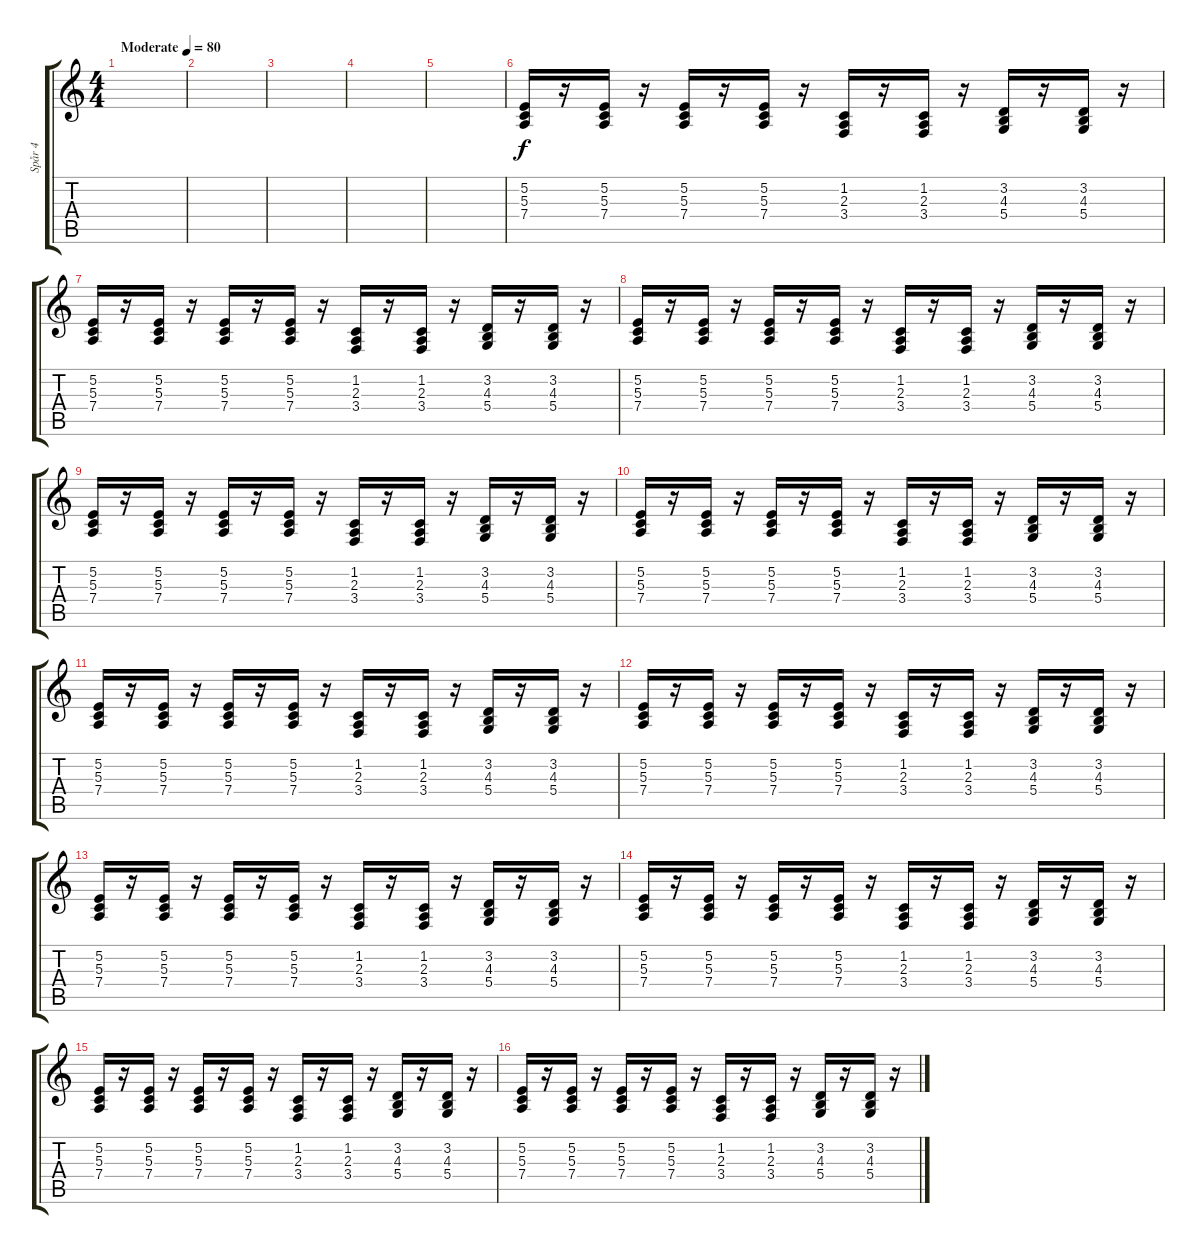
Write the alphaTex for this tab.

\track ("Spår 4" "Spår 4") {instrument lead1square}
\staff {score tabs}
\tuning (E4 B3 G3 D3 A2 E2) {hide}
\ts (4 4)
\tempo (80 "Moderate")
\clef g2
\ks c
|
|
|
|
|
(5.2 5.3 7.4).16 r.16 (5.2 5.3 7.4).16 r.16 (5.2 5.3 7.4).16 r.16 (5.2 5.3 7.4).16 r.16 (1.2 2.3 3.4).16 r.16 (1.2 2.3 3.4).16 r.16 (3.2 4.3 5.4).16 r.16 (3.2 4.3 5.4).16 r.16 |
(5.2 5.3 7.4).16 r.16 (5.2 5.3 7.4).16 r.16 (5.2 5.3 7.4).16 r.16 (5.2 5.3 7.4).16 r.16 (1.2 2.3 3.4).16 r.16 (1.2 2.3 3.4).16 r.16 (3.2 4.3 5.4).16 r.16 (3.2 4.3 5.4).16 r.16 |
(5.2 5.3 7.4).16 r.16 (5.2 5.3 7.4).16 r.16 (5.2 5.3 7.4).16 r.16 (5.2 5.3 7.4).16 r.16 (1.2 2.3 3.4).16 r.16 (1.2 2.3 3.4).16 r.16 (3.2 4.3 5.4).16 r.16 (3.2 4.3 5.4).16 r.16 |
(5.2 5.3 7.4).16 r.16 (5.2 5.3 7.4).16 r.16 (5.2 5.3 7.4).16 r.16 (5.2 5.3 7.4).16 r.16 (1.2 2.3 3.4).16 r.16 (1.2 2.3 3.4).16 r.16 (3.2 4.3 5.4).16 r.16 (3.2 4.3 5.4).16 r.16 |
(5.2 5.3 7.4).16 r.16 (5.2 5.3 7.4).16 r.16 (5.2 5.3 7.4).16 r.16 (5.2 5.3 7.4).16 r.16 (1.2 2.3 3.4).16 r.16 (1.2 2.3 3.4).16 r.16 (3.2 4.3 5.4).16 r.16 (3.2 4.3 5.4).16 r.16 |
(5.2 5.3 7.4).16 r.16 (5.2 5.3 7.4).16 r.16 (5.2 5.3 7.4).16 r.16 (5.2 5.3 7.4).16 r.16 (1.2 2.3 3.4).16 r.16 (1.2 2.3 3.4).16 r.16 (3.2 4.3 5.4).16 r.16 (3.2 4.3 5.4).16 r.16 |
(5.2 5.3 7.4).16 r.16 (5.2 5.3 7.4).16 r.16 (5.2 5.3 7.4).16 r.16 (5.2 5.3 7.4).16 r.16 (1.2 2.3 3.4).16 r.16 (1.2 2.3 3.4).16 r.16 (3.2 4.3 5.4).16 r.16 (3.2 4.3 5.4).16 r.16 |
(5.2 5.3 7.4).16 r.16 (5.2 5.3 7.4).16 r.16 (5.2 5.3 7.4).16 r.16 (5.2 5.3 7.4).16 r.16 (1.2 2.3 3.4).16 r.16 (1.2 2.3 3.4).16 r.16 (3.2 4.3 5.4).16 r.16 (3.2 4.3 5.4).16 r.16 |
(5.2 5.3 7.4).16 r.16 (5.2 5.3 7.4).16 r.16 (5.2 5.3 7.4).16 r.16 (5.2 5.3 7.4).16 r.16 (1.2 2.3 3.4).16 r.16 (1.2 2.3 3.4).16 r.16 (3.2 4.3 5.4).16 r.16 (3.2 4.3 5.4).16 r.16 |
(5.2 5.3 7.4).16 r.16 (5.2 5.3 7.4).16 r.16 (5.2 5.3 7.4).16 r.16 (5.2 5.3 7.4).16 r.16 (1.2 2.3 3.4).16 r.16 (1.2 2.3 3.4).16 r.16 (3.2 4.3 5.4).16 r.16 (3.2 4.3 5.4).16 r.16 |
(5.2 5.3 7.4).16 r.16 (5.2 5.3 7.4).16 r.16 (5.2 5.3 7.4).16 r.16 (5.2 5.3 7.4).16 r.16 (1.2 2.3 3.4).16 r.16 (1.2 2.3 3.4).16 r.16 (3.2 4.3 5.4).16 r.16 (3.2 4.3 5.4).16 r.16
